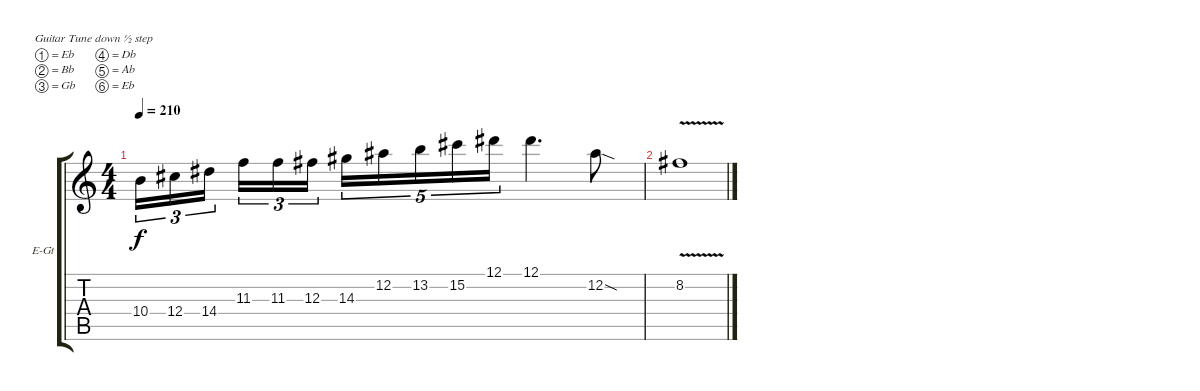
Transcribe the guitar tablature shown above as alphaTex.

\bracketExtendMode groupsimilarinstruments
\firstSystemTrackNameOrientation horizontal
\otherSystemsTrackNameOrientation horizontal
\track ("Malmsteen Líder" "E-Gt") {instrument distortionguitar}
\staff {score tabs}
\tuning (Eb4 Bb3 Gb3 Db3 Ab2 Eb2)
\ts (4 4)
\tempo 210
\clef g2
\ks c
10.4.16{tu (3 2) dy f} 12.4.16{tu (3 2)} 14.4.16{tu (3 2)} 11.3.16{tu (3 2)} 11.3.16{tu (3 2)} 12.3.16{tu (3 2)} 14.3.16{tu (5 4)} 12.2.16{tu (5 4)} 13.2.16{tu (5 4)} 15.2.16{tu (5 4)} 12.1.16{tu (5 4)} 12.1.4{d} 12.2{sod}.8 |
8.2{v}.1
